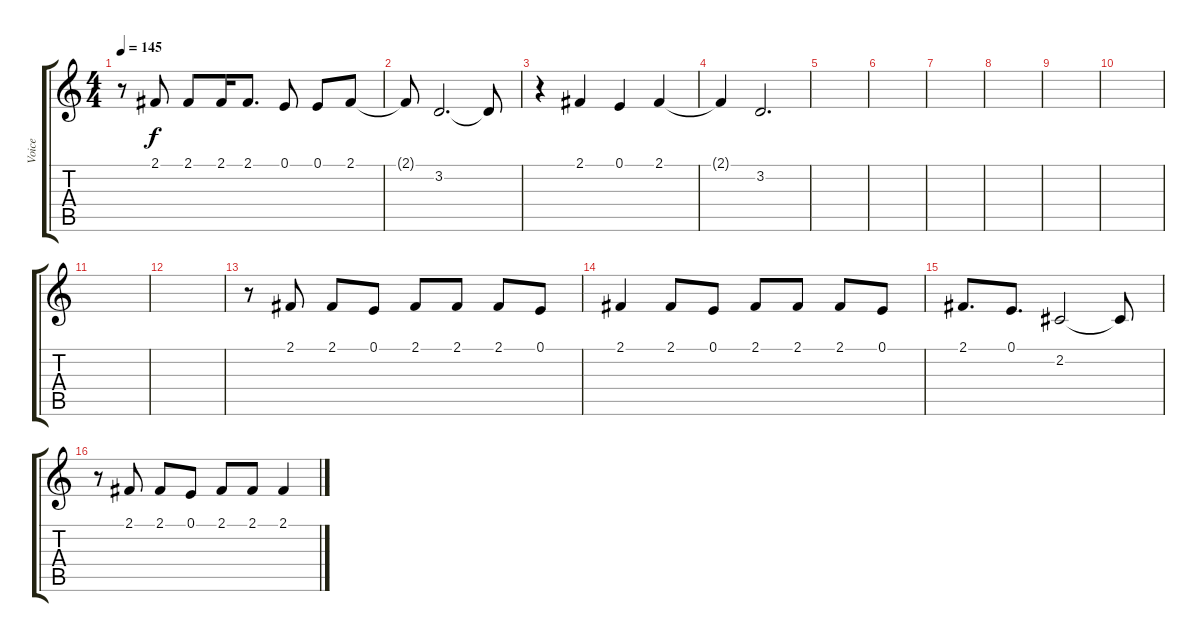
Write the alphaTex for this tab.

\track ("Voice" "Voice") {instrument electricgrandpiano}
\staff {score tabs}
\tuning (E4 B3 G3 D3 A2 E2) {hide}
\ts (4 4)
\tempo 145
\clef g2
\ks c
r.8{dy f} 2.1.8 2.1.8 2.1.16 2.1.8{d} 0.1.8 0.1.8 2.1.8 |
2.1{t}.8 3.2.2{d} 3.2{t}.8 |
r.4 2.1.4 0.1.4 2.1.4 |
2.1{t}.4 3.2.2{d} |
|
|
|
|
|
|
|
|
r.8 2.1.8 2.1.8 0.1.8 2.1.8 2.1.8 2.1.8 0.1.8 |
2.1.4 2.1.8 0.1.8 2.1.8 2.1.8 2.1.8 0.1.8 |
2.1.8{d} 0.1.8{d} 2.2.2 2.2{t}.8 |
r.8 2.1.8 2.1.8 0.1.8 2.1.8 2.1.8 2.1.4
